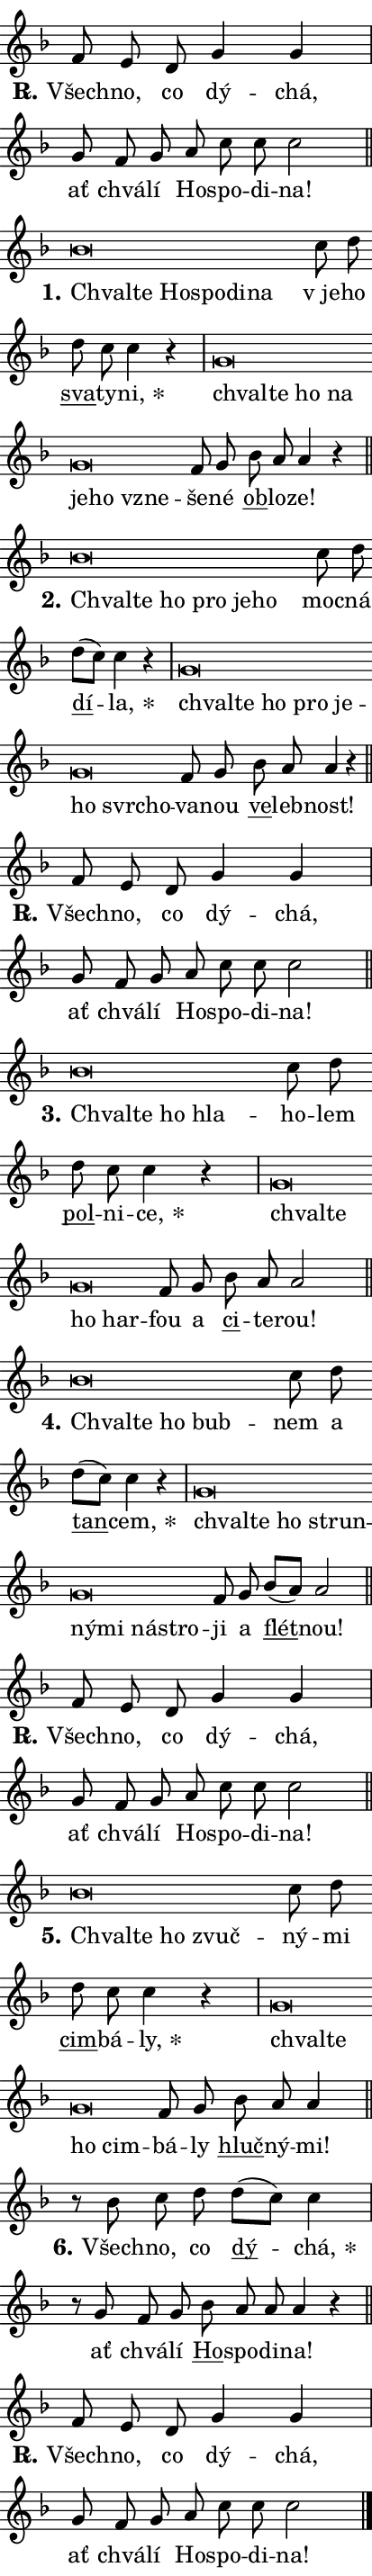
\version "2.24.0"
\header { tagline = "" }
\paper {
  indent = 0\cm
  top-margin = 0\cm
  right-margin = 0\cm
  bottom-margin = 0\cm
  left-margin = 0\cm
  paper-width = 7\cm
  page-breaking = #ly:one-page-breaking
  system-system-spacing.basic-distance = #11
  score-system-spacing.basic-distance = #11
  ragged-last = ##f
}


%% Author: Thomas Morley
%% https://lists.gnu.org/archive/html/lilypond-user/2020-05/msg00002.html
#(define (line-position grob)
"Returns position of @var[grob} in current system:
   @code{'start}, if at first time-step
   @code{'end}, if at last time-step
   @code{'middle} otherwise
"
  (let* ((col (ly:item-get-column grob))
         (ln (ly:grob-object col 'left-neighbor))
         (rn (ly:grob-object col 'right-neighbor))
         (col-to-check-left (if (ly:grob? ln) ln col))
         (col-to-check-right (if (ly:grob? rn) rn col))
         (break-dir-left
           (and
             (ly:grob-property col-to-check-left 'non-musical #f)
             (ly:item-break-dir col-to-check-left)))
         (break-dir-right
           (and
             (ly:grob-property col-to-check-right 'non-musical #f)
             (ly:item-break-dir col-to-check-right))))
        (cond ((eqv? 1 break-dir-left) 'start)
              ((eqv? -1 break-dir-right) 'end)
              (else 'middle))))

#(define (tranparent-at-line-position vctor)
  (lambda (grob)
  "Relying on @code{line-position} select the relevant enry from @var{vctor}.
Used to determine transparency,"
    (case (line-position grob)
      ((end) (not (vector-ref vctor 0)))
      ((middle) (not (vector-ref vctor 1)))
      ((start) (not (vector-ref vctor 2))))))

noteHeadBreakVisibility =
#(define-music-function (break-visibility)(vector?)
"Makes @code{NoteHead}s transparent relying on @var{break-visibility}"
#{
  \override NoteHead.transparent =
    #(tranparent-at-line-position break-visibility)
#})

#(define delete-ledgers-for-transparent-note-heads
  (lambda (grob)
    "Reads whether a @code{NoteHead} is transparent.
If so this @code{NoteHead} is removed from @code{'note-heads} from
@var{grob}, which is supposed to be @code{LedgerLineSpanner}.
As a result ledgers are not printed for this @code{NoteHead}"
    (let* ((nhds-array (ly:grob-object grob 'note-heads))
           (nhds-list
             (if (ly:grob-array? nhds-array)
                 (ly:grob-array->list nhds-array)
                 '()))
           ;; Relies on the transparent-property being done before
           ;; Staff.LedgerLineSpanner.after-line-breaking is executed.
           ;; This is fragile ...
           (to-keep
             (remove
               (lambda (nhd)
                 (ly:grob-property nhd 'transparent #f))
               nhds-list)))
      ;; TODO find a better method to iterate over grob-arrays, similiar
      ;; to filter/remove etc for lists
      ;; For now rebuilt from scratch
      (set! (ly:grob-object grob 'note-heads)  '())
      (for-each
        (lambda (nhd)
          (ly:pointer-group-interface::add-grob grob 'note-heads nhd))
        to-keep))))

hideNotes = {
  \noteHeadBreakVisibility #begin-of-line-visible
}
unHideNotes = {
  \noteHeadBreakVisibility #all-visible
}

% work-around for resetting accidentals
% https://lilypond.org/doc/v2.23/Documentation/notation/displaying-rhythms#unmetered-music
cadenzaMeasure = {
  \cadenzaOff
  \partial 1024 s1024
  \cadenzaOn
}

#(define-markup-command (accent layout props text) (markup?)
  "Underline accented syllable"
  (interpret-markup layout props
    #{\markup \override #'(offset . 4.3) \underline { #text }#}))

responsum = \markup \concat {
  "R" \hspace #-1.05 \path #0.1 #'((moveto 0 0.07) (lineto 0.9 0.8)) \hspace #0.05 "."
}

\layout {
    \context {
        \Staff
        \remove "Time_signature_engraver"
        \override LedgerLineSpanner.after-line-breaking = #delete-ledgers-for-transparent-note-heads
    }
    \context {
        \Voice {
            \override NoteHead.output-attributes = #'((class . "notehead"))
            \override Hairpin.height = #0.55
        }
    }
    \context {
        \Lyrics {
            \override StanzaNumber.output-attributes = #'((class . "stanzanumber"))
            \override LyricSpace.minimum-distance = #0.9
            \override LyricText.font-name = #"TeX Gyre Schola"
            \override LyricText.font-size = 1
            \override StanzaNumber.font-name = #"TeX Gyre Schola Bold"
            \override StanzaNumber.font-size = 1
        }
    }
}

% magnetic-lyrics.ily
%
%   written by
%     Jean Abou Samra <jean@abou-samra.fr>
%     Werner Lemberg <wl@gnu.org>
%
%   adapted by
%     Jiri Hon <jiri.hon@gmail.com>
%
% Version 2022-Apr-15

% https://www.mail-archive.com/lilypond-user@gnu.org/msg149350.html

#(define (Left_hyphen_pointer_engraver context)
   "Collect syllable-hyphen-syllable occurrences in lyrics and store
them in properties.  This engraver only looks to the left.  For
example, if the lyrics input is @code{foo -- bar}, it does the
following.

@itemize @bullet
@item
Set the @code{text} property of the @code{LyricHyphen} grob between
@q{foo} and @q{bar} to @code{foo}.

@item
Set the @code{left-hyphen} property of the @code{LyricText} grob with
text @q{foo} to the @code{LyricHyphen} grob between @q{foo} and
@q{bar}.
@end itemize

Use this auxiliary engraver in combination with the
@code{lyric-@/text::@/apply-@/magnetic-@/offset!} hook."
   (let ((hyphen #f)
         (text #f))
     (make-engraver
      (acknowledgers
       ((lyric-syllable-interface engraver grob source-engraver)
        (set! text grob)))
      (end-acknowledgers
       ((lyric-hyphen-interface engraver grob source-engraver)
        ;(when (not (grob::has-interface grob 'lyric-space-interface))
          (set! hyphen grob)));)
      ((stop-translation-timestep engraver)
       (when (and text hyphen)
         (ly:grob-set-object! text 'left-hyphen hyphen))
       (set! text #f)
       (set! hyphen #f)))))

#(define (lyric-text::apply-magnetic-offset! grob)
   "If the space between two syllables is less than the value in
property @code{LyricText@/.details@/.squash-threshold}, move the right
syllable to the left so that it gets concatenated with the left
syllable.

Use this function as a hook for
@code{LyricText@/.after-@/line-@/breaking} if the
@code{Left_@/hyphen_@/pointer_@/engraver} is active."
   (let ((hyphen (ly:grob-object grob 'left-hyphen #f)))
     (when hyphen
       (let ((left-text (ly:spanner-bound hyphen LEFT)))
         (when (grob::has-interface left-text 'lyric-syllable-interface)
           (let* ((common (ly:grob-common-refpoint grob left-text X))
                  (this-x-ext (ly:grob-extent grob common X))
                  (left-x-ext
                   (begin
                     ;; Trigger magnetism for left-text.
                     (ly:grob-property left-text 'after-line-breaking)
                     (ly:grob-extent left-text common X)))
                  ;; `delta` is the gap width between two syllables.
                  (delta (- (interval-start this-x-ext)
                            (interval-end left-x-ext)))
                  (details (ly:grob-property grob 'details))
                  (threshold (assoc-get 'squash-threshold details 0.2)))
             (when (< delta threshold)
               (let* (;; We have to manipulate the input text so that
                      ;; ligatures crossing syllable boundaries are not
                      ;; disabled.  For languages based on the Latin
                      ;; script this is essentially a beautification.
                      ;; However, for non-Western scripts it can be a
                      ;; necessity.
                      (lt (ly:grob-property left-text 'text))
                      (rt (ly:grob-property grob 'text))
                      (is-space (grob::has-interface hyphen 'lyric-space-interface))
                      (space (if is-space " " ""))
                      (space-markup (grob-interpret-markup grob " "))
                      (space-size (interval-length (ly:stencil-extent space-markup X)))
                      (extra-delta (if is-space space-size 0))
                      ;; Append new syllable.
                      (ltrt-space (if (and (string? lt) (string? rt))
                                (string-append lt space rt)
                                (make-concat-markup (list lt space rt))))
                      ;; Right-align `ltrt` to the right side.
                      (ltrt-space-markup (grob-interpret-markup
                               grob
                               (make-translate-markup
                                (cons (interval-length this-x-ext) 0)
                                (make-right-align-markup ltrt-space)))))
                 (begin
                   ;; Don't print `left-text`.
                   (ly:grob-set-property! left-text 'stencil #f)
                   ;; Set text and stencil (which holds all collected
                   ;; syllables so far) and shift it to the left.
                   (ly:grob-set-property! grob 'text ltrt-space)
                   (ly:grob-set-property! grob 'stencil ltrt-space-markup)
                   (ly:grob-translate-axis! grob (- (- delta extra-delta)) X))))))))))


#(define (lyric-hyphen::displace-bounds-first grob)
   ;; Make very sure this callback isn't triggered too early.
   (let ((left (ly:spanner-bound grob LEFT))
         (right (ly:spanner-bound grob RIGHT)))
     (ly:grob-property left 'after-line-breaking)
     (ly:grob-property right 'after-line-breaking)
     (ly:lyric-hyphen::print grob)))

squashThreshold = #0.4

\layout {
  \context {
    \Lyrics
    \consists #Left_hyphen_pointer_engraver
    \override LyricText.after-line-breaking =
      #lyric-text::apply-magnetic-offset!
    \override LyricHyphen.stencil = #lyric-hyphen::displace-bounds-first
    \override LyricText.details.squash-threshold = \squashThreshold
    \override LyricHyphen.minimum-distance = 0
    \override LyricHyphen.minimum-length = \squashThreshold
  }
}

squash = \override LyricText.details.squash-threshold = 9999
unSquash = \override LyricText.details.squash-threshold = \squashThreshold

left = \override LyricText.self-alignment-X = #LEFT
unLeft = \revert LyricText.self-alignment-X

starOffset = #(lambda (grob) 
                (let ((x_offset (ly:self-alignment-interface::aligned-on-x-parent grob)))
                  (if (= x_offset 0) 0 (+ x_offset 1.2))))

star = #(define-music-function (syllable)(string?)
"Append star separator at the end of a syllable"
#{
  \once \override LyricText.X-offset = #starOffset
  \lyricmode { \markup {
    #syllable
    \override #'((font-name . "TeX Gyre Schola Bold")) \hspace #0.2 \lower #0.65 \larger "*"
  } }
#})

starAccent = #(define-music-function (syllable)(string?)
"Append star separator at the end of a syllable and make accent"
#{
  \once \override LyricText.X-offset = #starOffset
  \lyricmode { \markup {
    \accent #syllable
    \override #'((font-name . "TeX Gyre Schola Bold")) \hspace #0.2 \lower #0.65 \larger "*"
  } }
#})

breath = #(define-music-function (syllable)(string?)
"Append breathing indicator at the end of a syllable"
#{
  \lyricmode { \markup { #syllable "+" } }
#})

optionalBreath = #(define-music-function (syllable)(string?)
"Append optional breathing indicator at the end of a syllable"
#{
  \lyricmode { \markup { #syllable "(+)" } }
#})


\score {
    <<
        \new Voice = "melody" { \cadenzaOn \key f \major \relative { f'8 e d g4 g \cadenzaMeasure \bar "|" g8 f g a c c c2 \cadenzaMeasure \bar "||" \break } }
        \new Lyrics \lyricsto "melody" { \lyricmode { \set stanza = \responsum
Všech -- no, co dý -- chá, ať chvá -- lí Ho -- spo -- di -- na! } }
    >>
    \layout {}
}

\score {
    <<
        \new Voice = "melody" { \cadenzaOn \key f \major \relative { bes'\breve*1/16 \hideNotes \breve*1/16 \bar "" \breve*1/16 \bar "" \breve*1/16 \bar "" \breve*1/16 \breve*1/16 \bar "" \unHideNotes c8 d \bar "" d c c4 r \cadenzaMeasure \bar "|" g\breve*1/16 \hideNotes \breve*1/16 \bar "" \breve*1/16 \bar "" \breve*1/16 \bar "" \breve*1/16 \bar "" \breve*1/16 \breve*1/16 \bar "" \unHideNotes f8 g \bar "" bes a a4 r \cadenzaMeasure \bar "||" \break } }
        \new Lyrics \lyricsto "melody" { \lyricmode { \set stanza = "1."
\left Chval -- \squash te Ho -- spo -- di -- na \unLeft \unSquash "v je" -- ho \markup \accent sva -- ty -- \star ni, \left chval -- \squash te ho na je -- ho vzne -- \unLeft \unSquash še -- né \markup \accent ob -- lo -- ze! } }
    >>
    \layout {}
}

\score {
    <<
        \new Voice = "melody" { \cadenzaOn \key f \major \relative { bes'\breve*1/16 \hideNotes \breve*1/16 \bar "" \breve*1/16 \bar "" \breve*1/16 \bar "" \breve*1/16 \breve*1/16 \bar "" \unHideNotes c8 d \bar "" d[( c)] c4 r \cadenzaMeasure \bar "|" g\breve*1/16 \hideNotes \breve*1/16 \bar "" \breve*1/16 \bar "" \breve*1/16 \bar "" \breve*1/16 \bar "" \breve*1/16 \bar "" \breve*1/16 \breve*1/16 \bar "" \unHideNotes f8 g \bar "" bes a a4 r \cadenzaMeasure \bar "||" \break } }
        \new Lyrics \lyricsto "melody" { \lyricmode { \set stanza = "2."
\left Chval -- \squash te ho pro je -- ho \unLeft \unSquash moc -- ná \markup \accent dí -- \star la, \left chval -- \squash te ho pro je -- ho svr -- cho -- \unLeft \unSquash va -- nou \markup \accent ve -- leb -- nost! } }
    >>
    \layout {}
}

\score {
    <<
        \new Voice = "melody" { \cadenzaOn \key f \major \relative { f'8 e d g4 g \cadenzaMeasure \bar "|" g8 f g a c c c2 \cadenzaMeasure \bar "||" \break } }
        \new Lyrics \lyricsto "melody" { \lyricmode { \set stanza = \responsum
Všech -- no, co dý -- chá, ať chvá -- lí Ho -- spo -- di -- na! } }
    >>
    \layout {}
}

\score {
    <<
        \new Voice = "melody" { \cadenzaOn \key f \major \relative { bes'\breve*1/16 \hideNotes \breve*1/16 \bar "" \breve*1/16 \breve*1/16 \bar "" \unHideNotes c8 d \bar "" d c c4 r \cadenzaMeasure \bar "|" g\breve*1/16 \hideNotes \breve*1/16 \bar "" \breve*1/16 \breve*1/16 \bar "" \unHideNotes f8 g \bar "" bes a a2 \cadenzaMeasure \bar "||" \break } }
        \new Lyrics \lyricsto "melody" { \lyricmode { \set stanza = "3."
\left Chval -- \squash te ho hla -- \unLeft \unSquash ho -- lem \markup \accent pol -- ni -- \star ce, \left chval -- \squash te ho har -- \unLeft \unSquash fou a \markup \accent ci -- te -- rou! } }
    >>
    \layout {}
}

\score {
    <<
        \new Voice = "melody" { \cadenzaOn \key f \major \relative { bes'\breve*1/16 \hideNotes \breve*1/16 \bar "" \breve*1/16 \breve*1/16 \bar "" \unHideNotes c8 d \bar "" d[( c)] c4 r \cadenzaMeasure \bar "|" g\breve*1/16 \hideNotes \breve*1/16 \bar "" \breve*1/16 \bar "" \breve*1/16 \bar "" \breve*1/16 \bar "" \breve*1/16 \bar "" \breve*1/16 \breve*1/16 \bar "" \unHideNotes f8 g \bar "" bes[( a)] a2 \cadenzaMeasure \bar "||" \break } }
        \new Lyrics \lyricsto "melody" { \lyricmode { \set stanza = "4."
\left Chval -- \squash te ho bub -- \unLeft \unSquash nem a \markup \accent tan -- \star cem, \left chval -- \squash te ho strun -- ný -- mi ná -- stro -- \unLeft \unSquash ji a \markup \accent flét -- nou! } }
    >>
    \layout {}
}

\score {
    <<
        \new Voice = "melody" { \cadenzaOn \key f \major \relative { f'8 e d g4 g \cadenzaMeasure \bar "|" g8 f g a c c c2 \cadenzaMeasure \bar "||" \break } }
        \new Lyrics \lyricsto "melody" { \lyricmode { \set stanza = \responsum
Všech -- no, co dý -- chá, ať chvá -- lí Ho -- spo -- di -- na! } }
    >>
    \layout {}
}

\score {
    <<
        \new Voice = "melody" { \cadenzaOn \key f \major \relative { bes'\breve*1/16 \hideNotes \breve*1/16 \bar "" \breve*1/16 \breve*1/16 \bar "" \unHideNotes c8 d \bar "" d c c4 r \cadenzaMeasure \bar "|" g\breve*1/16 \hideNotes \breve*1/16 \bar "" \breve*1/16 \breve*1/16 \bar "" \unHideNotes f8 g \bar "" bes a a4 \cadenzaMeasure \bar "||" \break } }
        \new Lyrics \lyricsto "melody" { \lyricmode { \set stanza = "5."
\left Chval -- \squash te ho zvuč -- \unLeft \unSquash ný -- mi \markup \accent cim -- bá -- \star ly, \left chval -- \squash te ho cim -- \unLeft \unSquash bá -- ly \markup \accent hluč -- ný -- mi! } }
    >>
    \layout {}
}

\score {
    <<
        \new Voice = "melody" { \cadenzaOn \key f \major \relative { r8 bes' c8 d \bar "" d[( c)] c4 \cadenzaMeasure \bar "|" r8 g8 f8 g \bar "" bes a a a4 r \cadenzaMeasure \bar "||" \break } }
        \new Lyrics \lyricsto "melody" { \lyricmode { \set stanza = "6."
Všech -- no, co \markup \accent dý -- \star chá, ať chvá -- lí \markup \accent Ho -- spo -- di -- na! } }
    >>
    \layout {}
}

\score {
    <<
        \new Voice = "melody" { \cadenzaOn \key f \major \relative { f'8 e d g4 g \cadenzaMeasure \bar "|" g8 f g a c c c2 \cadenzaMeasure \bar "||" \break } \bar "|." }
        \new Lyrics \lyricsto "melody" { \lyricmode { \set stanza = \responsum
Všech -- no, co dý -- chá, ať chvá -- lí Ho -- spo -- di -- na! } }
    >>
    \layout {}
}
